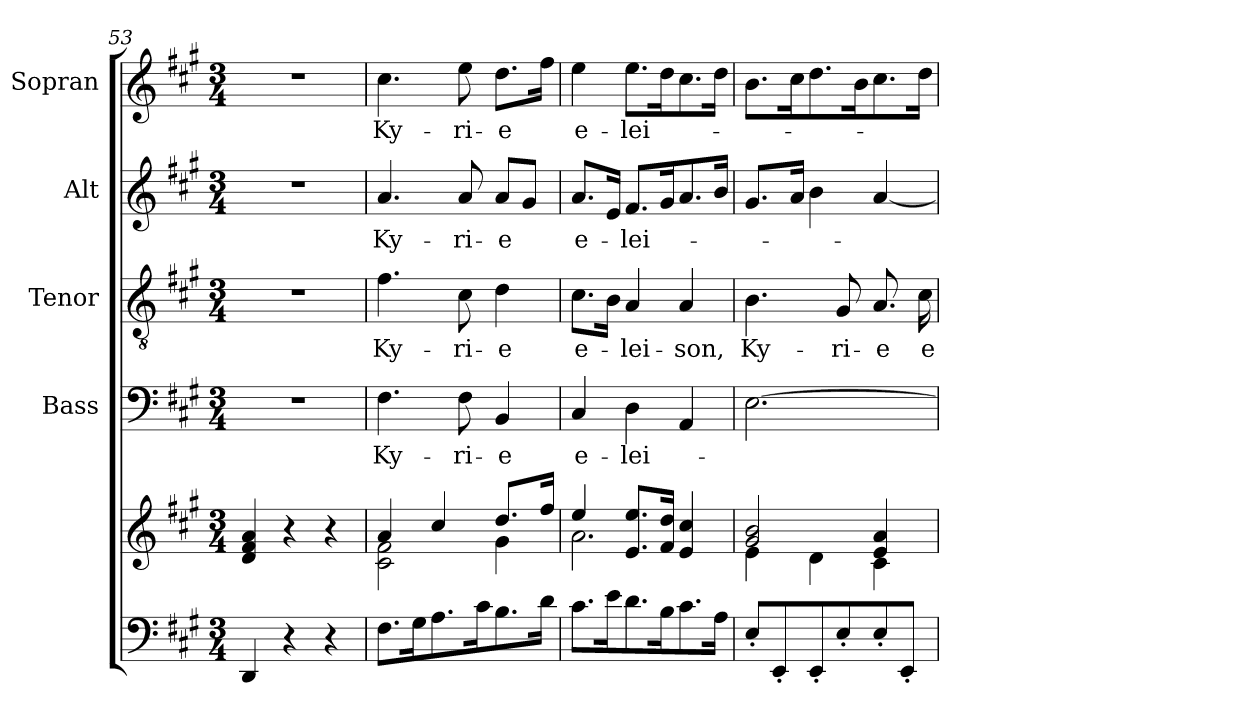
**kern	**kern	**kern	**text	**kern	**text	**kern	**text	**kern	**text
*part5	*part5	*part4	*part4	*part3	*part3	*part2	*part2	*part1	*part1
*staff6	*staff5	*staff4	*staff4	*staff3	*staff3	*staff2	*staff2	*staff1	*staff1
*	*	*I"Bass	*	*I"Tenor	*	*I"Alt	*	*I"Sopran	*
*	*	*I'B.	*	*I'T.	*	*I'A.	*	*I'S.	*
!!LO:LB:g=z
*clefF4	*clefG2	*clefF4	*	*clefGv2	*	*clefG2	*	*clefG2	*
*k[f#c#g#]	*k[f#c#g#]	*k[f#c#g#]	*	*k[f#c#g#]	*	*k[f#c#g#]	*	*k[f#c#g#]	*
*A:	*A:	*A:	*	*A:	*	*A:	*	*A:	*
*M3/4	*M3/4	*M3/4	*	*M3/4	*	*M3/4	*	*M3/4	*
=53	=53	=53	=53	=53	=53	=53	=53	=53	=53
4DD/	4d/ 4f#/ 4a/	2.r	.	2.r	.	2.r	.	2.r	.
4r	4r	.	.	.	.	.	.	.	.
4r	4r	.	.	.	.	.	.	.	.
=54	=54	=54	=54	=54	=54	=54	=54	=54	=54
*	*^	*	*	*	*	*	*	*	*
!	!	!	!	!LO:LY:b	!	!LO:LY:b	!	!LO:LY:b	!	!LO:LY:b
8.F#\L	4a/	2c#\ 2f#\	4.F#\	Ky-	4.f#\	Ky-	4.a/	Ky-	4.cc#\	Ky-
16G#\k	.	.	.	.	.	.	.	.	.	.
8.A\	4cc#/	.	.	.	.	.	.	.	.	.
!	!	!	!	!LO:LY:b	!	!LO:LY:b	!	!LO:LY:b	!	!LO:LY:b
.	.	.	8F#\	-ri-	8c#\	-ri-	8a/	-ri-	8ee\	-ri-
16c#\k	.	.	.	.	.	.	.	.	.	.
!	!	!	!	!LO:LY:b	!	!LO:LY:b	!	!LO:LY:b	!	!LO:LY:b
8.B\	8.dd/L	4g#\	4BB/	-e	4d\	-e	8a/L	-e	8.dd\L	-e
.	.	.	.	.	.	.	8g#/J	.	.	.
16d\Jk	16ff#/Jk	.	.	.	.	.	.	.	16ff#\Jk	.
=55	=55	=55	=55	=55	=55	=55	=55	=55	=55	=55
!	!	!	!	!LO:LY:b	!	!LO:LY:b	!	!LO:LY:b	!	!LO:LY:b
8.c#\L	4ee/	2.a\	4C#/	e-	8.c#\L	e-	8.a/L	e-	4ee\	e-
16e\k	.	.	.	.	16B\Jk	.	16e/Jk	.	.	.
!	!	!	!	!LO:LY:b	!	!LO:LY:b	!	!LO:LY:b	!	!LO:LY:b
8.d\	8.e/ 8.ee/L	.	4D\	-lei-	4A/	-lei-	8.f#/L	-lei-	8.ee\L	-lei-
16B\k	16f#/ 16dd/Jk	.	.	.	.	.	16g#/k	.	16dd\k	.
!	!	!	!	!	!	!LO:LY:b	!	!	!	!
8.c#\	4e/ 4cc#/	.	4AA/	.	4A/	-son,	8.a/	.	8.cc#\	.
16A\Jk	.	.	.	.	.	.	16b/Jk	.	16dd\Jk	.
=56	=56	=56	=56	=56	=56	=56	=56	=56	=56	=56
!	!	!	!	!	!	!LO:LY:b	!	!	!	!
8E'</L	2g#/ 2b/	4e\	[2.E\	.	4.B\	Ky-	8.g#/L	.	8.b\L	.
8EE'</	.	.	.	.	.	.	.	.	.	.
.	.	.	.	.	.	.	16a/Jk	.	16cc#\k	.
8EE'</	.	4d\	.	.	.	.	4b\	.	8.dd\	.
!	!	!	!	!	!	!LO:LY:b	!	!	!	!
8E'</	.	.	.	.	8G#/	-ri-	.	.	.	.
.	.	.	.	.	.	.	.	.	16b\k	.
!	!	!	!	!	!	!LO:LY:b	!	!	!	!
8E'</	4e/ 4a/	4c#\	.	.	8.A/	-e	[4a/	.	8.cc#\	.
8EE'</J	.	.	.	.	.	.	.	.	.	.
!	!	!	!	!	!	!LO:LY:b	!	!	!	!
.	.	.	.	.	16c#\	e-	.	.	16dd\Jk	.
*	*v	*v	*	*	*	*	*	*	*	*
=	=	=	=	=	=	=	=	=	=
*-	*-	*-	*-	*-	*-	*-	*-	*-	*-
